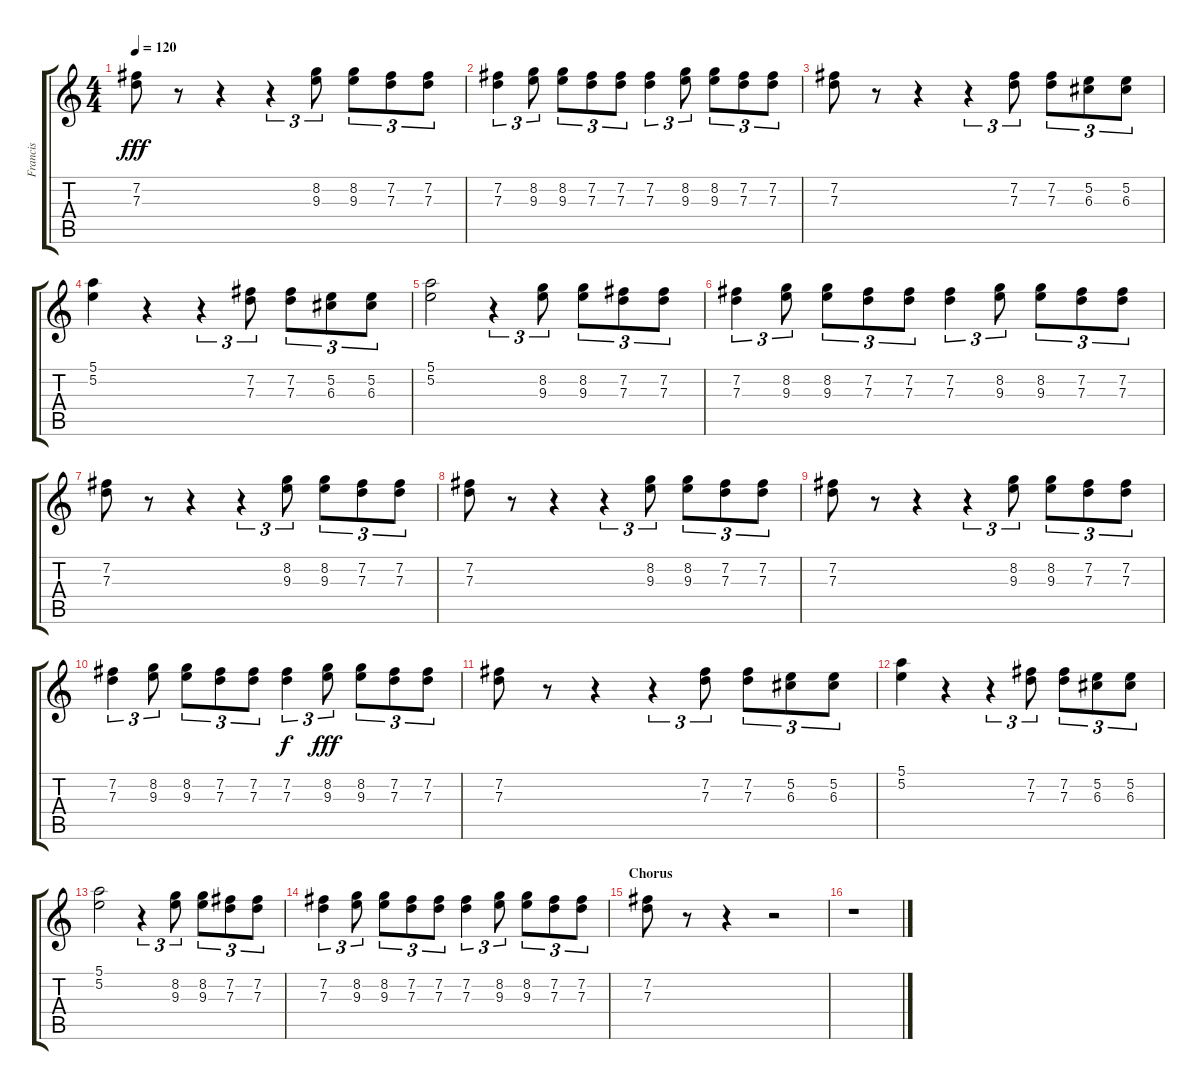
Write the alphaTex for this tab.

\track ("Francis" "Francis") {instrument overdrivenguitar}
\staff {score tabs}
\tuning (E4 B3 G3 D3 A2 E2) {hide}
\ts (4 4)
\tempo 120
\clef g2
\ks c
(7.2 7.3).8{dy fff} r.8 r.4 r.4{tu (3 2)} (8.2 9.3).8{tu (3 2)} (8.2 9.3).8{tu (3 2)} (7.2 7.3).8{tu (3 2)} (7.2 7.3).8{tu (3 2)} |
(7.2 7.3).4{tu (3 2)} (8.2 9.3).8{tu (3 2)} (8.2 9.3).8{tu (3 2)} (7.2 7.3).8{tu (3 2)} (7.2 7.3).8{tu (3 2)} (7.2 7.3).4{tu (3 2)} (8.2 9.3).8{tu (3 2)} (8.2 9.3).8{tu (3 2)} (7.2 7.3).8{tu (3 2)} (7.2 7.3).8{tu (3 2)} |
(7.2 7.3).8 r.8 r.4 r.4{tu (3 2)} (7.2 7.3).8{tu (3 2)} (7.2 7.3).8{tu (3 2)} (5.2 6.3).8{tu (3 2)} (5.2 6.3).8{tu (3 2)} |
(5.1 5.2).4 r.4 r.4{tu (3 2)} (7.2 7.3).8{tu (3 2)} (7.2 7.3).8{tu (3 2)} (5.2 6.3).8{tu (3 2)} (5.2 6.3).8{tu (3 2)} |
(5.1 5.2).2 r.4{tu (3 2)} (8.2 9.3).8{tu (3 2)} (8.2 9.3).8{tu (3 2)} (7.2 7.3).8{tu (3 2)} (7.2 7.3).8{tu (3 2)} |
(7.2 7.3).4{tu (3 2)} (8.2 9.3).8{tu (3 2)} (8.2 9.3).8{tu (3 2)} (7.2 7.3).8{tu (3 2)} (7.2 7.3).8{tu (3 2)} (7.2 7.3).4{tu (3 2)} (8.2 9.3).8{tu (3 2)} (8.2 9.3).8{tu (3 2)} (7.2 7.3).8{tu (3 2)} (7.2 7.3).8{tu (3 2)} |
(7.2 7.3).8 r.8 r.4 r.4{tu (3 2)} (8.2 9.3).8{tu (3 2)} (8.2 9.3).8{tu (3 2)} (7.2 7.3).8{tu (3 2)} (7.2 7.3).8{tu (3 2)} |
(7.2 7.3).8 r.8 r.4 r.4{tu (3 2)} (8.2 9.3).8{tu (3 2)} (8.2 9.3).8{tu (3 2)} (7.2 7.3).8{tu (3 2)} (7.2 7.3).8{tu (3 2)} |
(7.2 7.3).8 r.8 r.4 r.4{tu (3 2)} (8.2 9.3).8{tu (3 2)} (8.2 9.3).8{tu (3 2)} (7.2 7.3).8{tu (3 2)} (7.2 7.3).8{tu (3 2)} |
(7.2 7.3).4{tu (3 2)} (8.2 9.3).8{tu (3 2)} (8.2 9.3).8{tu (3 2)} (7.2 7.3).8{tu (3 2)} (7.2 7.3).8{tu (3 2)} (7.2 7.3).4{tu (3 2) dy f} (8.2 9.3).8{tu (3 2) dy fff} (8.2 9.3).8{tu (3 2)} (7.2 7.3).8{tu (3 2)} (7.2 7.3).8{tu (3 2)} |
(7.2 7.3).8 r.8 r.4 r.4{tu (3 2)} (7.2 7.3).8{tu (3 2)} (7.2 7.3).8{tu (3 2)} (5.2 6.3).8{tu (3 2)} (5.2 6.3).8{tu (3 2)} |
(5.1 5.2).4 r.4 r.4{tu (3 2)} (7.2 7.3).8{tu (3 2)} (7.2 7.3).8{tu (3 2)} (5.2 6.3).8{tu (3 2)} (5.2 6.3).8{tu (3 2)} |
(5.1 5.2).2 r.4{tu (3 2)} (8.2 9.3).8{tu (3 2)} (8.2 9.3).8{tu (3 2)} (7.2 7.3).8{tu (3 2)} (7.2 7.3).8{tu (3 2)} |
(7.2 7.3).4{tu (3 2)} (8.2 9.3).8{tu (3 2)} (8.2 9.3).8{tu (3 2)} (7.2 7.3).8{tu (3 2)} (7.2 7.3).8{tu (3 2)} (7.2 7.3).4{tu (3 2)} (8.2 9.3).8{tu (3 2)} (8.2 9.3).8{tu (3 2)} (7.2 7.3).8{tu (3 2)} (7.2 7.3).8{tu (3 2)} |
\section ("" "Chorus")
(7.2 7.3).8 r.8 r.4 r.2 |
r.1
